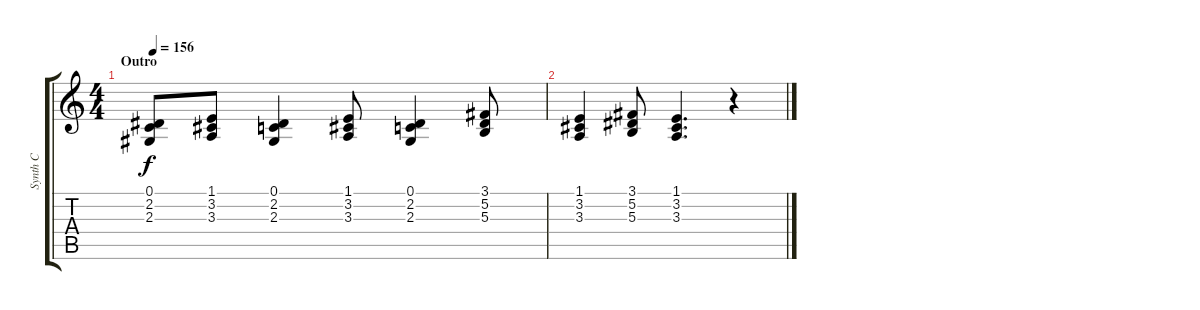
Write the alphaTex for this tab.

\track ("Synth C" "Synth C") {instrument pad4choir}
\staff {score tabs}
\tuning (Eb4 Bb3 Gb3 Db3 Ab2 Eb2) {hide}
\ts (4 4)
\section ("" "Outro")
\tempo 156
\clef g2
\ks c
(0.1{t} 2.2{t} 2.3{t}).8{dy f} (1.1 3.2 3.3).8 (0.1 2.2 2.3).4 (1.1 3.2 3.3).8 (0.1 2.2 2.3).4 (3.1 5.2 5.3).8 |
(1.1 3.2 3.3).4 (3.1 5.2 5.3).8 (1.1 3.2 3.3).4{d} r.4
